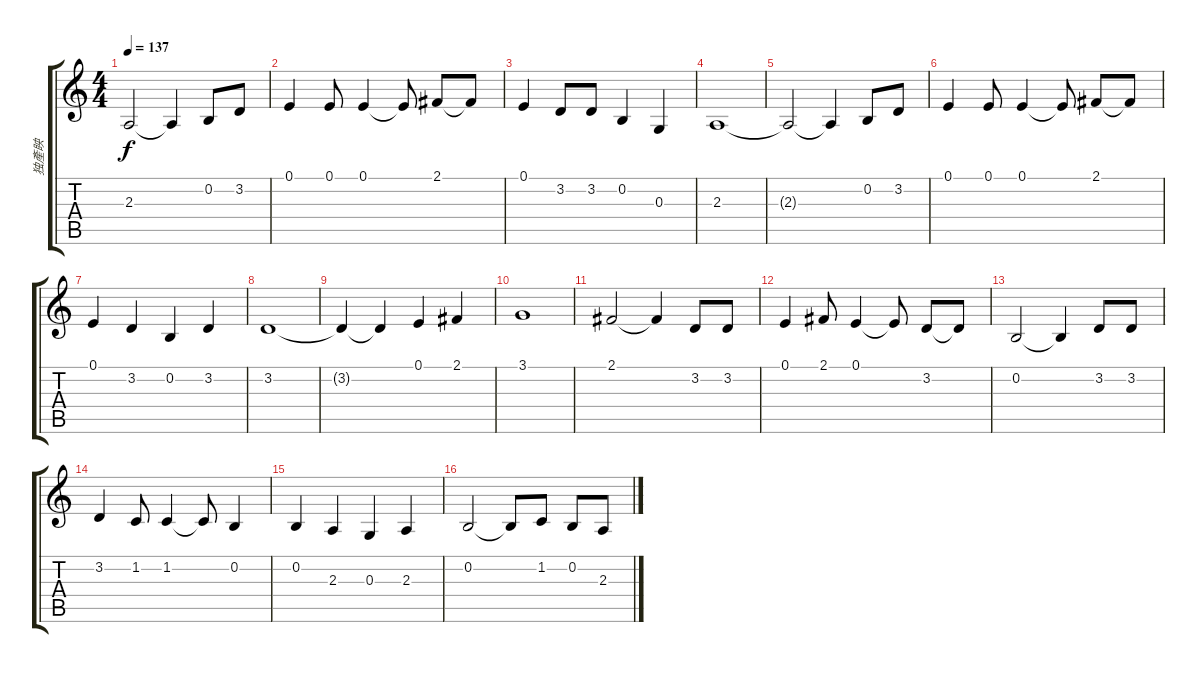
\track ("独產眏" "独產眏") {instrument oboe}
\staff {score tabs}
\tuning (E4 B3 G3 D3 A2 E2) {hide}
\ts (4 4)
\tempo 137
\clef g2
\ks c
2.3{t}.2{dy f} 2.3{t}.4 0.2.8 3.2.8 |
0.1.4 0.1.8 0.1.4 0.1{t}.8 2.1.8 2.1{t}.8 |
0.1.4 3.2.8 3.2.8 0.2.4 0.3.4 |
2.3.1 |
2.3{t}.2 2.3{t}.4 0.2.8 3.2.8 |
0.1.4 0.1.8 0.1.4 0.1{t}.8 2.1.8 2.1{t}.8 |
0.1.4 3.2.4 0.2.4 3.2.4 |
3.2.1 |
3.2{t}.4 3.2{t}.4 0.1.4 2.1.4 |
3.1.1 |
2.1.2 2.1{t}.4 3.2.8 3.2.8 |
0.1.4 2.1.8 0.1.4 0.1{t}.8 3.2.8 3.2{t}.8 |
0.2.2 0.2{t}.4 3.2.8 3.2.8 |
3.2.4 1.2.8 1.2.4 1.2{t}.8 0.2.4 |
0.2.4 2.3.4 0.3.4 2.3.4 |
0.2.2 0.2{t}.8 1.2.8 0.2.8 2.3.8
